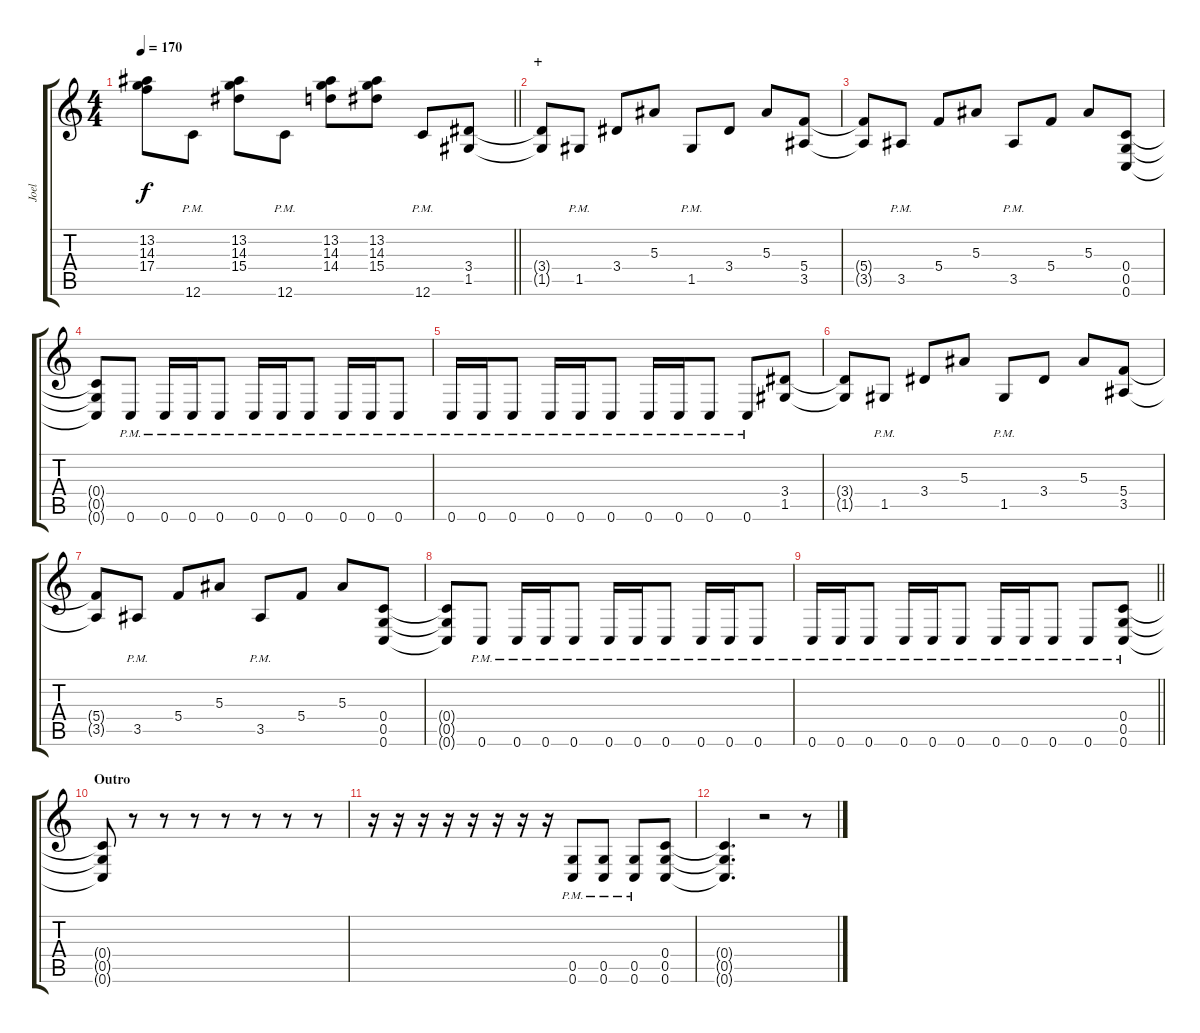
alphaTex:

\track ("Joel" "Joel") {instrument distortionguitar}
\staff {score tabs}
\tuning (D4 A3 F3 C3 G2 C2) {hide}
\ts (4 4)
\tempo 170
\clef g2
\barLineRight lightlight
\ks c
(13.2 14.3 17.4).8{dy f} 12.6{pm}.8 (13.2 14.3 15.4).8 12.6{pm}.8 (13.2 14.3 14.4).8 (13.2 14.3 15.4).8 12.6{pm}.8 (3.4 1.5).8 |
\section ("" "+")
(3.4{t} 1.5{t}).8 1.5{pm}.8 3.4.8 5.3.8 1.5{pm}.8 3.4.8 5.3.8 (5.4 3.5).8 |
(5.4{t} 3.5{t}).8 3.5{pm}.8 5.4.8 5.3.8 3.5{pm}.8 5.4.8 5.3.8 (0.4 0.5 0.6).8 |
(0.4{t} 0.5{t} 0.6{t}).8 0.6{pm}.8 0.6{pm}.16 0.6{pm}.16 0.6{pm}.8 0.6{pm}.16 0.6{pm}.16 0.6{pm}.8 0.6{pm}.16 0.6{pm}.16 0.6{pm}.8 |
0.6{pm}.16 0.6{pm}.16 0.6{pm}.8 0.6{pm}.16 0.6{pm}.16 0.6{pm}.8 0.6{pm}.16 0.6{pm}.16 0.6{pm}.8 0.6{pm}.8 (3.4 1.5).8 |
(3.4{t} 1.5{t}).8 1.5{pm}.8 3.4.8 5.3.8 1.5{pm}.8 3.4.8 5.3.8 (5.4 3.5).8 |
(5.4{t} 3.5{t}).8 3.5{pm}.8 5.4.8 5.3.8 3.5{pm}.8 5.4.8 5.3.8 (0.4 0.5 0.6).8 |
(0.4{t} 0.5{t} 0.6{t}).8 0.6{pm}.8 0.6{pm}.16 0.6{pm}.16 0.6{pm}.8 0.6{pm}.16 0.6{pm}.16 0.6{pm}.8 0.6{pm}.16 0.6{pm}.16 0.6{pm}.8 |
\barLineRight lightlight
0.6{pm}.16 0.6{pm}.16 0.6{pm}.8 0.6{pm}.16 0.6{pm}.16 0.6{pm}.8 0.6{pm}.16 0.6{pm}.16 0.6{pm}.8 0.6{pm}.8 (0.4{pm} 0.5{pm} 0.6{pm}).8 |
\section ("" "Outro")
(0.4{t} 0.5{t} 0.6{t}).8 r.8 r.8 r.8 r.8 r.8 r.8 r.8 |
r.16 r.16 r.16 r.16 r.16 r.16 r.16 r.16 (0.5{pm} 0.6{pm}).8 (0.5{pm} 0.6{pm}).8 (0.5{pm} 0.6{pm}).8 (0.4 0.5 0.6).8 |
(0.4{t} 0.5{t} 0.6{t}).4{d} r.2 r.8
